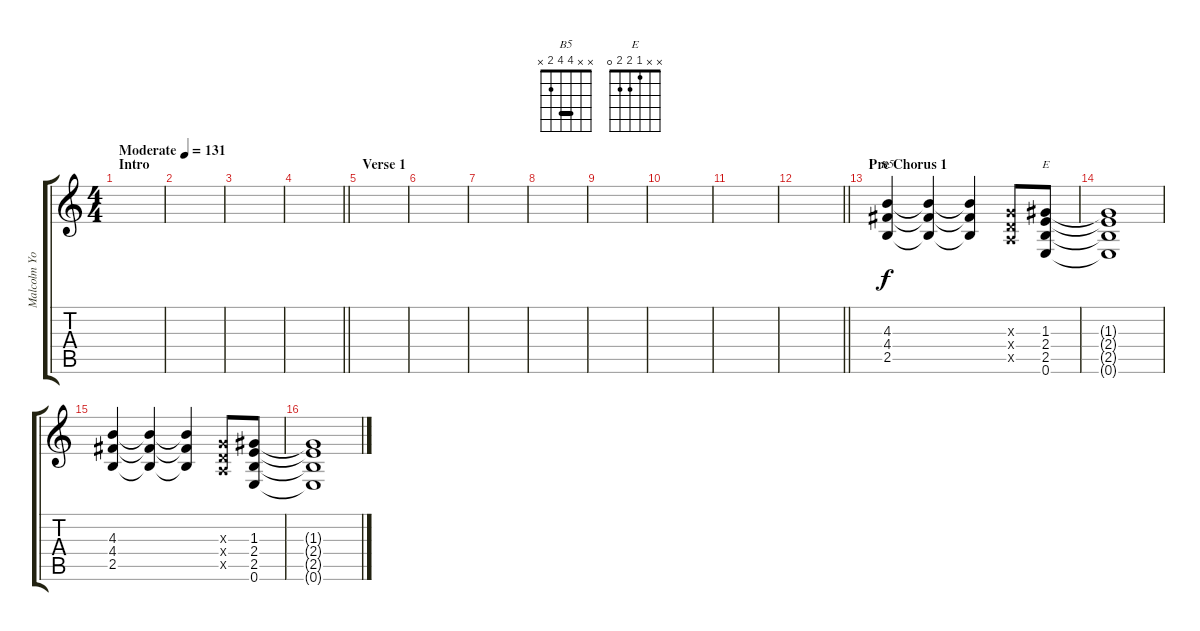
\track ("Malcolm Young" "Malcolm Yo") {instrument overdrivenguitar}
\staff {score tabs}
\tuning (E4 B3 G3 D3 A2 E2) {hide}
\chord ("B5" x x 4 4 2 x) {barre 4}
\chord ("E" x x 1 2 2 0)
\ts (4 4)
\section ("" "Intro ")
\tempo (131 "Moderate")
\clef g2
\ks c
|
|
|
\barLineRight lightlight
|
\section ("" "Verse 1 ")
|
|
|
|
|
|
|
\barLineRight lightlight
|
\section ("" "Pre Chorus 1 ")
(4.3 4.4 2.5).4{ch "B5"} (4.3{t} 4.4{t} 2.5{t}).4 (4.3{t} 4.4{t} 2.5{t}).4 (0.3{x} 0.4{x} 0.5{x}).8 (1.3 2.4 2.5 0.6).8{ch "E"} |
(1.3{t} 2.4{t} 2.5{t} 0.6{t}).1 |
(4.3 4.4 2.5).4 (4.3{t} 4.4{t} 2.5{t}).4 (4.3{t} 4.4{t} 2.5{t}).4 (0.3{x} 0.4{x} 0.5{x}).8 (1.3 2.4 2.5 0.6).8 |
(1.3{t} 2.4{t} 2.5{t} 0.6{t}).1
